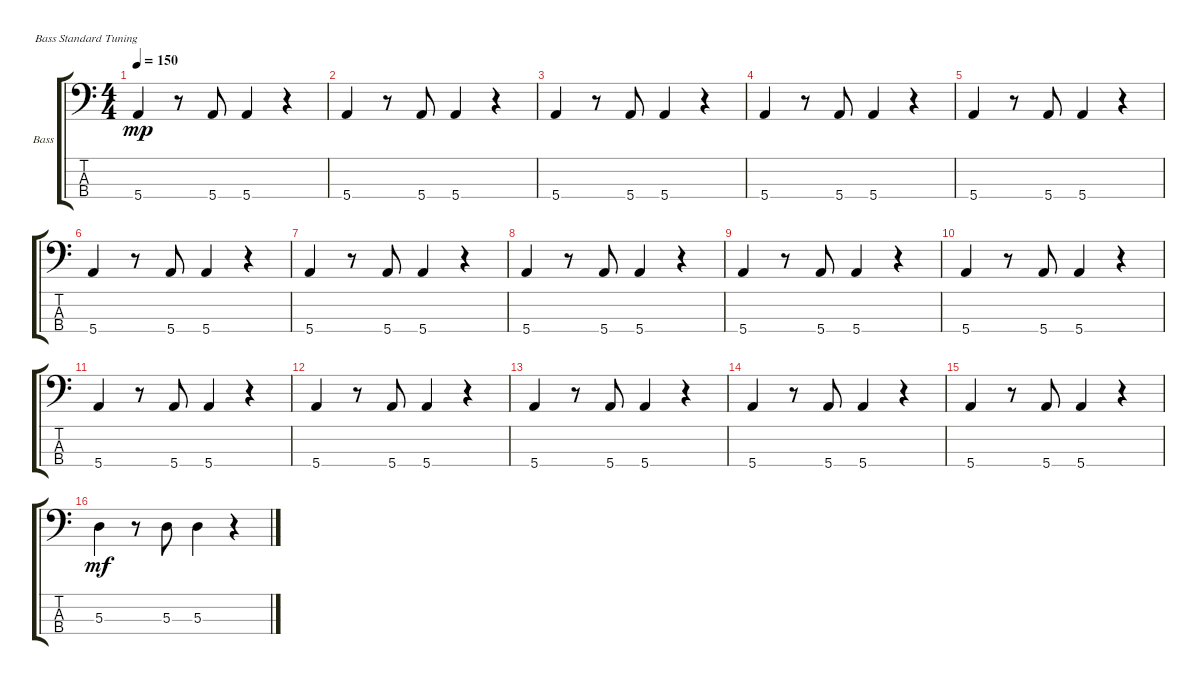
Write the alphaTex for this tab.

\defaultSystemsLayout 4
\bracketExtendMode groupsimilarinstruments
\firstSystemTrackNameOrientation horizontal
\otherSystemsTrackNameOrientation horizontal
\track ("Bass" "Bass") {instrument electricbassfinger}
\staff {score tabs}
\tuning (G2 D2 A1 E1)
\ts (4 4)
\tempo 150
\clef f4
\ks c
5.4.4{dy mp} r.8 5.4.8 5.4.4 r.4 |
5.4.4 r.8 5.4.8 5.4.4 r.4 |
5.4.4 r.8 5.4.8 5.4.4 r.4 |
5.4.4 r.8 5.4.8 5.4.4 r.4 |
5.4.4 r.8 5.4.8 5.4.4 r.4 |
5.4.4 r.8 5.4.8 5.4.4 r.4 |
5.4.4 r.8 5.4.8 5.4.4 r.4 |
5.4.4 r.8 5.4.8 5.4.4 r.4 |
5.4.4 r.8 5.4.8 5.4.4 r.4 |
5.4.4 r.8 5.4.8 5.4.4 r.4 |
5.4.4 r.8 5.4.8 5.4.4 r.4 |
5.4.4 r.8 5.4.8 5.4.4 r.4 |
5.4.4 r.8 5.4.8 5.4.4 r.4 |
5.4.4 r.8 5.4.8 5.4.4 r.4 |
5.4.4 r.8 5.4.8 5.4.4 r.4 |
5.3.4{dy mf} r.8 5.3.8 5.3.4 r.4
